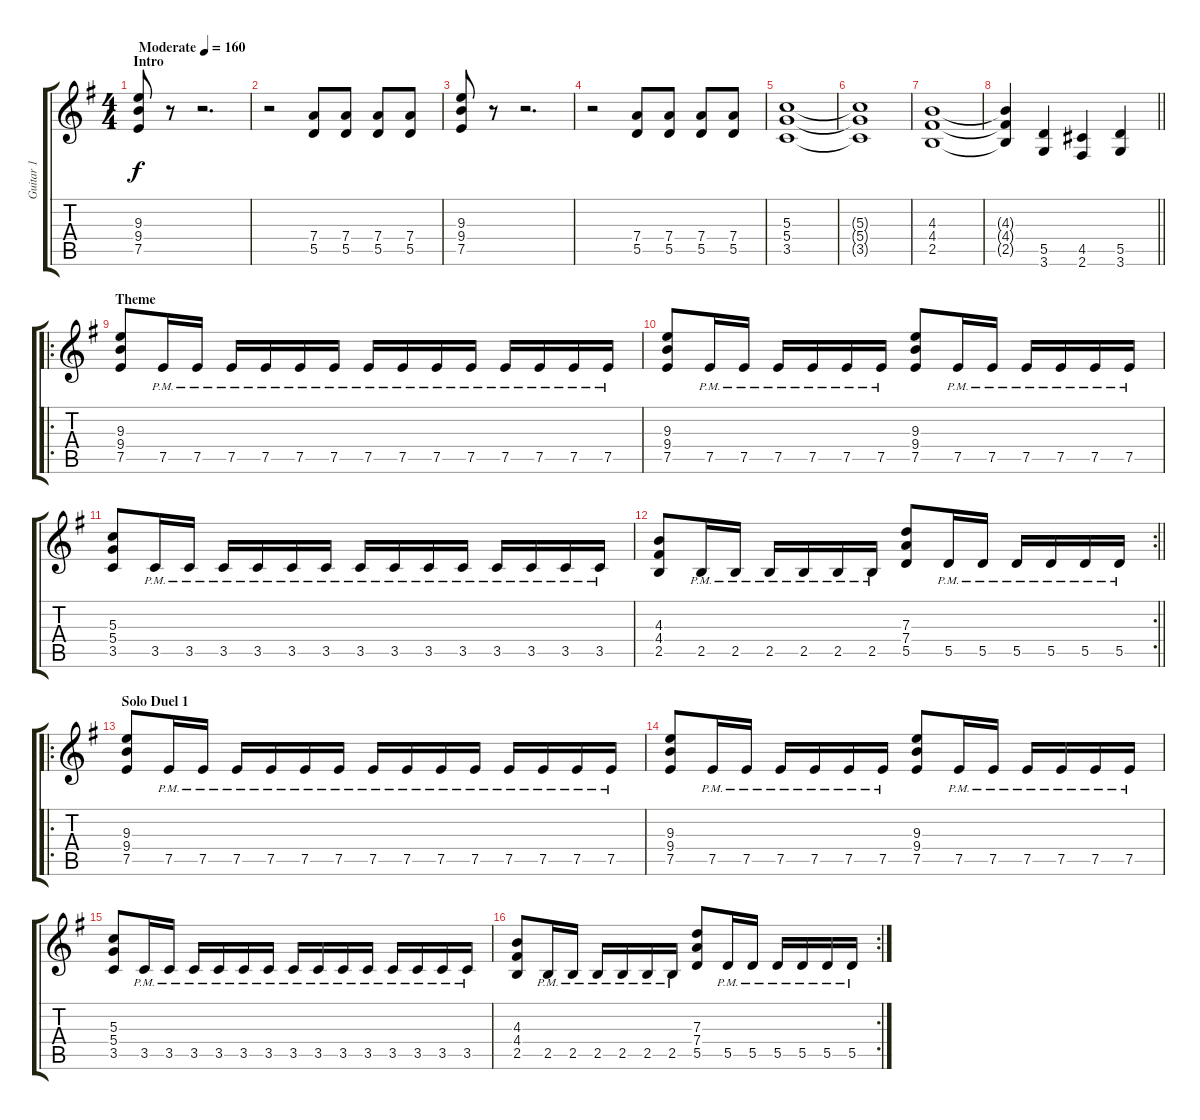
\track ("Guitar 1" "Guitar 1") {instrument distortionguitar}
\staff {score tabs}
\tuning (E4 B3 G3 D3 A2 E2) {hide}
\ts (4 4)
\section ("" "Intro")
\tempo (160 "Moderate")
\clef g2
\ks eminor
(9.3 9.4 7.5).8{dy f instrument distortionguitar} r.8 r.2{d} |
r.2 (7.4 5.5).8 (7.4 5.5).8 (7.4 5.5).8 (7.4 5.5).8 |
(9.3 9.4 7.5).8 r.8 r.2{d} |
r.2 (7.4 5.5).8 (7.4 5.5).8 (7.4 5.5).8 (7.4 5.5).8 |
(5.3 5.4 3.5).1 |
(5.3{t} 5.4{t} 3.5{t}).1 |
(4.3 4.4 2.5).1 |
\barLineRight lightlight
(4.3{t} 4.4{t} 2.5{t}).4 (5.5 3.6).4 (4.5 2.6).4 (5.5 3.6).4 |
\ro
\section ("" "Theme")
(9.3 9.4 7.5).8 7.5{pm}.16 7.5{pm}.16 7.5{pm}.16 7.5{pm}.16 7.5{pm}.16 7.5{pm}.16 7.5{pm}.16 7.5{pm}.16 7.5{pm}.16 7.5{pm}.16 7.5{pm}.16 7.5{pm}.16 7.5{pm}.16 7.5{pm}.16 |
(9.3 9.4 7.5).8 7.5{pm}.16 7.5{pm}.16 7.5{pm}.16 7.5{pm}.16 7.5{pm}.16 7.5{pm}.16 (9.3 9.4 7.5).8 7.5{pm}.16 7.5{pm}.16 7.5{pm}.16 7.5{pm}.16 7.5{pm}.16 7.5{pm}.16 |
(5.3 5.4 3.5).8 3.5{pm}.16 3.5{pm}.16 3.5{pm}.16 3.5{pm}.16 3.5{pm}.16 3.5{pm}.16 3.5{pm}.16 3.5{pm}.16 3.5{pm}.16 3.5{pm}.16 3.5{pm}.16 3.5{pm}.16 3.5{pm}.16 3.5{pm}.16 |
\rc 2
\barLineRight lightlight
(4.3 4.4 2.5).8 2.5{pm}.16 2.5{pm}.16 2.5{pm}.16 2.5{pm}.16 2.5{pm}.16 2.5{pm}.16 (7.3 7.4 5.5).8 5.5{pm}.16 5.5{pm}.16 5.5{pm}.16 5.5{pm}.16 5.5{pm}.16 5.5{pm}.16 |
\ro
\section ("" "Solo Duel 1")
(9.3 9.4 7.5).8 7.5{pm}.16 7.5{pm}.16 7.5{pm}.16 7.5{pm}.16 7.5{pm}.16 7.5{pm}.16 7.5{pm}.16 7.5{pm}.16 7.5{pm}.16 7.5{pm}.16 7.5{pm}.16 7.5{pm}.16 7.5{pm}.16 7.5{pm}.16 |
(9.3 9.4 7.5).8 7.5{pm}.16 7.5{pm}.16 7.5{pm}.16 7.5{pm}.16 7.5{pm}.16 7.5{pm}.16 (9.3 9.4 7.5).8 7.5{pm}.16 7.5{pm}.16 7.5{pm}.16 7.5{pm}.16 7.5{pm}.16 7.5{pm}.16 |
(5.3 5.4 3.5).8 3.5{pm}.16 3.5{pm}.16 3.5{pm}.16 3.5{pm}.16 3.5{pm}.16 3.5{pm}.16 3.5{pm}.16 3.5{pm}.16 3.5{pm}.16 3.5{pm}.16 3.5{pm}.16 3.5{pm}.16 3.5{pm}.16 3.5{pm}.16 |
\rc 2
(4.3 4.4 2.5).8 2.5{pm}.16 2.5{pm}.16 2.5{pm}.16 2.5{pm}.16 2.5{pm}.16 2.5{pm}.16 (7.3 7.4 5.5).8 5.5{pm}.16 5.5{pm}.16 5.5{pm}.16 5.5{pm}.16 5.5{pm}.16 5.5{pm}.16
